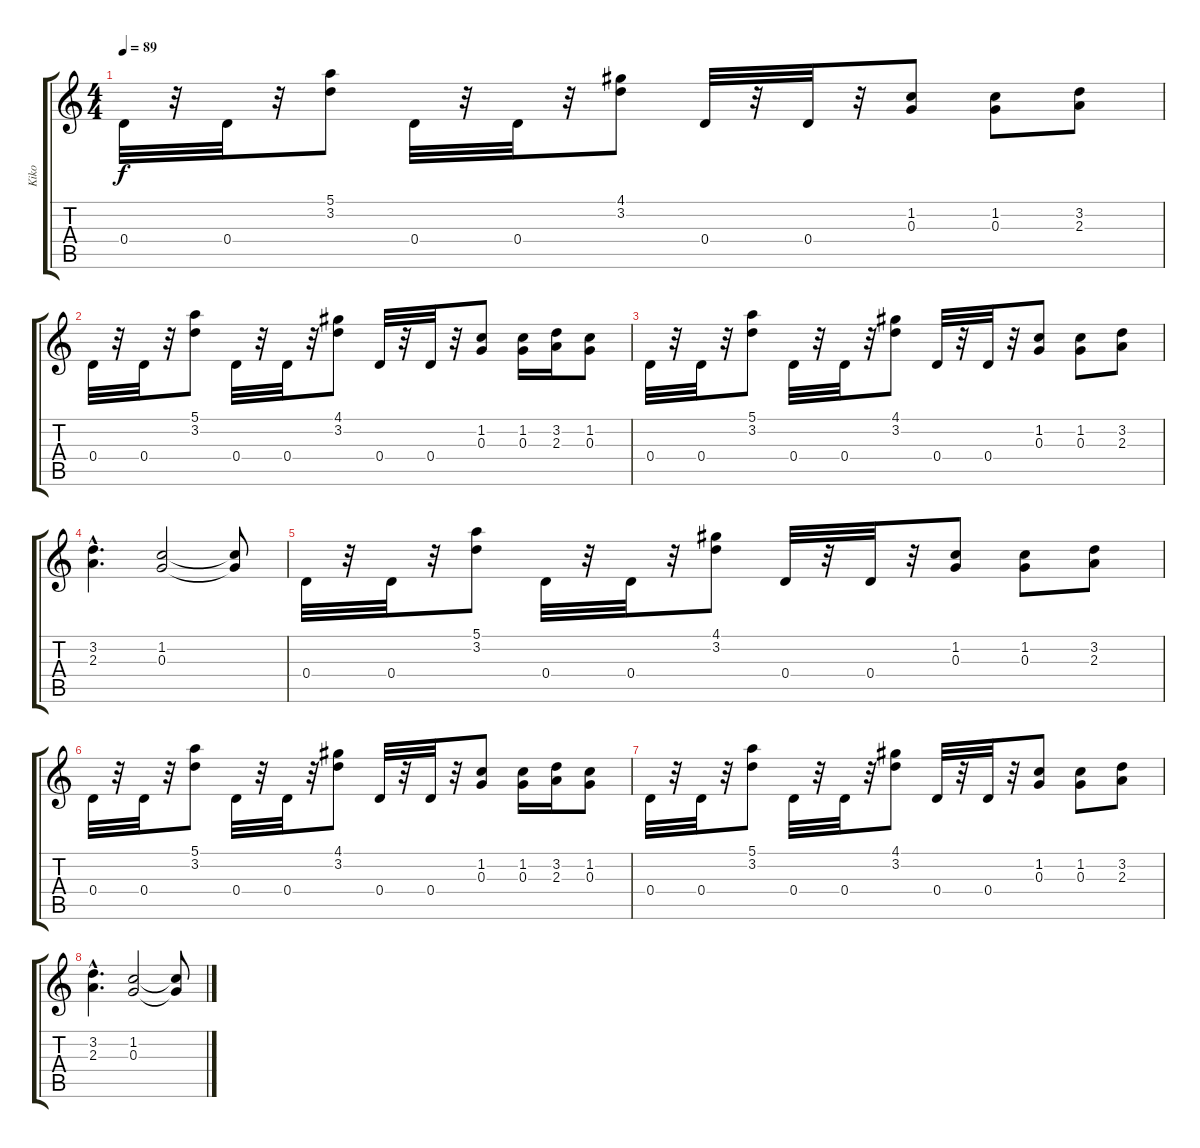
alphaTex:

\track ("Kiko" "Kiko") {instrument distortionguitar}
\staff {score tabs}
\tuning (E4 B3 G3 D3 A2 E2) {hide}
\ts (4 4)
\tempo 89
\clef g2
\ks c
0.4.32{dy f} r.32 0.4.32 r.32 (5.1 3.2).8 0.4.32 r.32 0.4.32 r.32 (4.1 3.2).8 0.4.32 r.32 0.4.32 r.32 (1.2 0.3).8 (1.2 0.3).8 (3.2 2.3).8 |
0.4.32 r.32 0.4.32 r.32 (5.1 3.2).8 0.4.32 r.32 0.4.32 r.32 (4.1 3.2).8 0.4.32 r.32 0.4.32 r.32 (1.2 0.3).8 (1.2 0.3).16 (3.2 2.3).16 (1.2 0.3).8 |
0.4.32 r.32 0.4.32 r.32 (5.1 3.2).8 0.4.32 r.32 0.4.32 r.32 (4.1 3.2).8 0.4.32 r.32 0.4.32 r.32 (1.2 0.3).8 (1.2 0.3).8 (3.2 2.3).8 |
(3.2{hac} 2.3{hac}).4{d} (1.2 0.3).2 (1.2{t} 0.3{t}).8 |
0.4.32 r.32 0.4.32 r.32 (5.1 3.2).8 0.4.32 r.32 0.4.32 r.32 (4.1 3.2).8 0.4.32 r.32 0.4.32 r.32 (1.2 0.3).8 (1.2 0.3).8 (3.2 2.3).8 |
0.4.32 r.32 0.4.32 r.32 (5.1 3.2).8 0.4.32 r.32 0.4.32 r.32 (4.1 3.2).8 0.4.32 r.32 0.4.32 r.32 (1.2 0.3).8 (1.2 0.3).16 (3.2 2.3).16 (1.2 0.3).8 |
0.4.32 r.32 0.4.32 r.32 (5.1 3.2).8 0.4.32 r.32 0.4.32 r.32 (4.1 3.2).8 0.4.32 r.32 0.4.32 r.32 (1.2 0.3).8 (1.2 0.3).8 (3.2 2.3).8 |
(3.2{hac} 2.3{hac}).4{d} (1.2 0.3).2 (1.2{t} 0.3{t}).8
